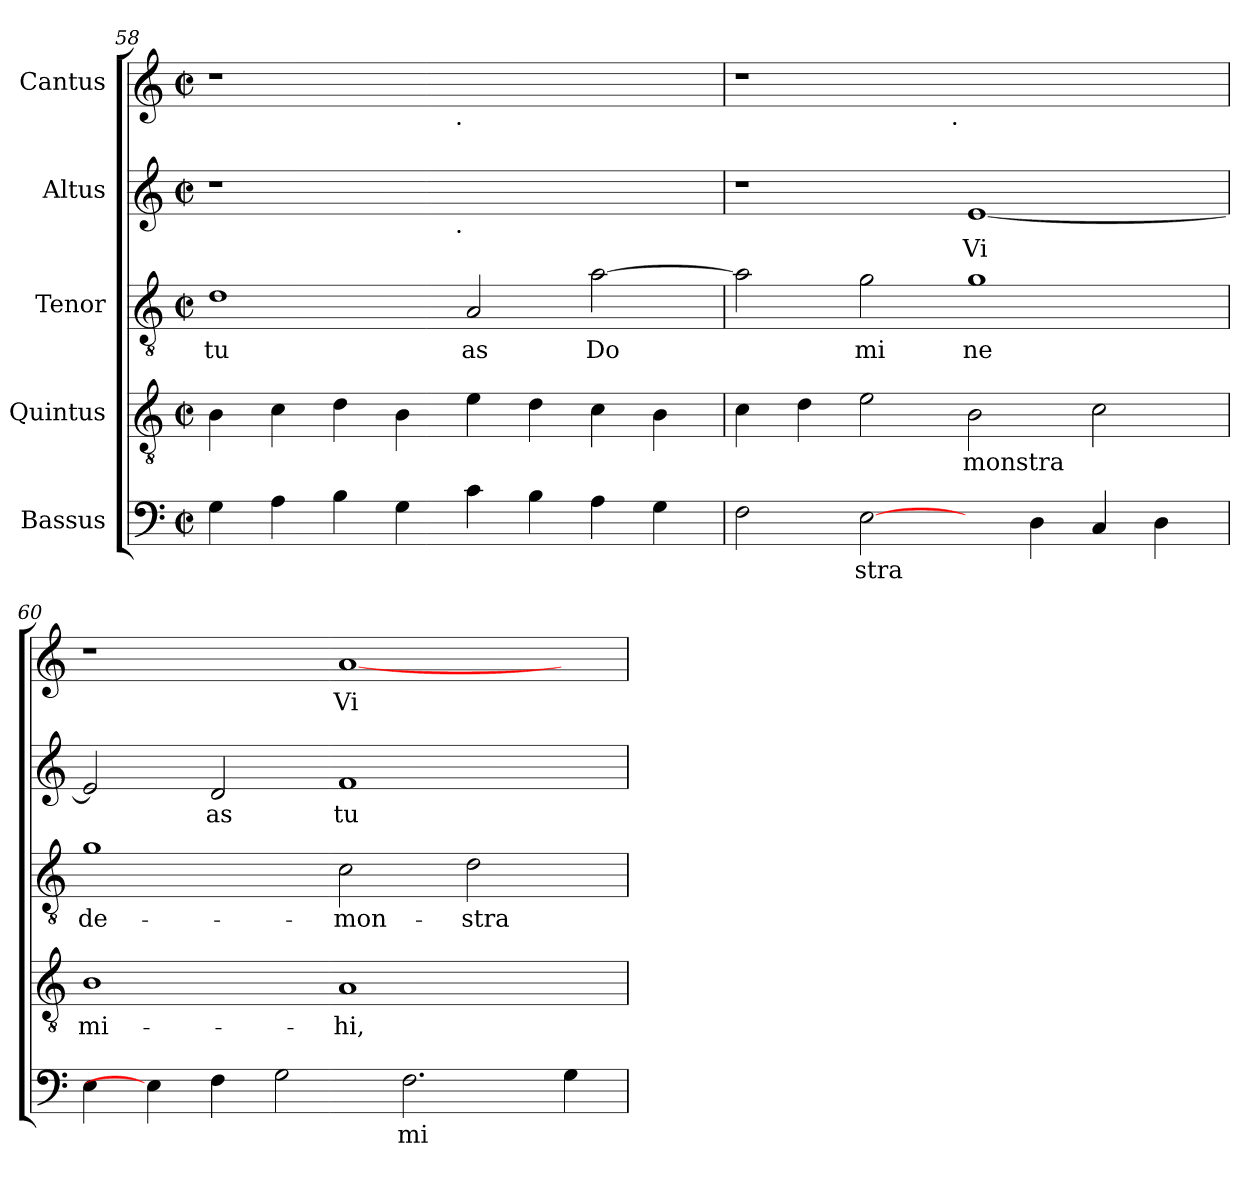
**kern	**text	**kern	**text	**kern	**text	**kern	**text	**kern	**text
*part5	*part5	*part4	*part4	*part3	*part3	*part2	*part2	*part1	*part1
*staff5	*staff5	*staff4	*staff4	*staff3	*staff3	*staff2	*staff2	*staff1	*staff1
*I"Bassus	*	*I"Quintus	*	*I"Tenor	*	*I"Altus	*	*I"Cantus	*
*clefF4	*	*clefGv2	*	*clefGv2	*	*clefG2	*	*clefG2	*
*k[]	*	*k[]	*	*k[]	*	*k[]	*	*k[]	*
*C:	*	*C:	*	*C:	*	*C:	*	*C:	*
*M2/2	*	*M2/2	*	*M2/2	*	*M2/2	*	*M2/2	*
*met(c|)	*	*met(c|)	*	*met(c|)	*	*met(c|)	*	*met(c|)	*
=58	=58	=58	=58	=58	=58	=58	=58	=58	=58
!	!LO:LY:b:cj	!	!LO:LY:b:cj	!	!LO:LY:b:cj	!	!	!	!
*	*	*	*	*	*	*^	*	*^	*
4G\	.	4B\	--	1d	tu	1r	2ryy	.	1r	2ryy	.
!	!LO:LY:b:cj	!	!LO:LY:b:cj	!	!	!	!	!	!	!	!
4A\	.	4c\	--	.	.	.	.	.	.	.	.
!	!LO:LY:b:cj	!	!LO:LY:b:cj	!	!	!	!	!	!	!	!
4B\	.	4d\	--	.	.	.	4ryy	.	.	4ryy	.
!	!LO:LY:b:cj	!	!LO:LY:b:cj	!	!	!	!	!	!	!	!
4G\	.	4B\	--	.	.	.	8...ryy	.	.	8...ryy	.
!	!	!	!	!	!	!	!	!	!	!LO:TX:b:t=.	!
!	!	!	!	!	!	!	!LO:TX:b:t=.	!	!	!	!
.	.	.	.	.	.	.	1ryy	.	.	1ryy	.
!	!LO:LY:b:cj	!	!LO:LY:b:cj	!	!LO:LY:b:cj	!	!	!	!	!	!
4c\	.	4e\	--	2A/	as	1ryy	.	.	1ryy	.	.
!	!LO:LY:b:cj	!	!LO:LY:b:cj	!	!	!	!	!	!	!	!
4B\	.	4d\	--	.	.	.	.	.	.	.	.
!	!LO:LY:b:cj	!	!LO:LY:b:cj	!	!LO:LY:b:cj	!	!	!	!	!	!
4A\	.	4c\	--	[>2a\	Do	.	.	.	.	.	.
!	!LO:LY:b:cj	!	!LO:LY:b:cj	!	!	!	!	!	!	!	!
4G\	.	4B\	--	.	.	.	.	.	.	.	.
.	.	.	.	.	.	.	64ryy	.	.	64ryy	.
=59	=59	=59	=59	=59	=59	=59	=59	=59	=59	=59	=59
!	!LO:LY:b:cj	!	!LO:LY:b:cj	!	!LO:LY:b:cj	!	!	!	!	!	!
*	*	*	*	*	*	*v	*v	*	*	*	*
2F\	.	4c\	--	2a\]	.	1r	.	1r	2ryy	.
!	!	!	!LO:LY:b:cj	!	!	!	!	!	!	!
.	.	4d\	--	.	.	.	.	.	.	.
!	!LO:LY:b:cj	!	!LO:LY:b:cj	!	!LO:LY:b:cj	!	!	!	!	!
[2E\	stra	2e\	--	2g\	mi	.	.	.	4...ryy	.
!	!	!	!	!	!	!	!	!	!LO:TX:b:t=.	!
.	.	.	.	.	.	.	.	.	1ryy	.
!	!	!	!LO:LY:b:cj	!	!LO:LY:b:cj	!	!LO:LY:b:cj	!	!	!
4ryy	.	2B\	-monstra	1g	ne	[<1e	Vi	1ryy	.	.
!	!LO:LY:b:cj	!	!	!	!	!	!	!	!	!
4D\	.	.	.	.	.	.	.	.	.	.
!	!LO:LY:b:cj	!	!LO:LY:b:cj	!	!	!	!	!	!	!
4C/	.	2c\	.	.	.	.	.	.	.	.
!	!LO:LY:b:cj	!	!	!	!	!	!	!	!	!
4D\	.	.	.	.	.	.	.	.	.	.
.	.	.	.	.	.	.	.	.	32ryy	.
!!LO:PB:g=z
=60	=60	=60	=60	=60	=60	=60	=60	=60	=60	=60
!	!LO:LY:b:cj	!	!LO:LY:b:cj	!	!LO:LY:b:cj	!	!LO:LY:b:cj	!	!	!
*	*	*	*	*	*	*	*	*v	*v	*
4E\	.	1B	mi-	1g	de-	2e/]	.	1r	.
4E\]	.	.	.	.	.	.	.	.	.
!	!LO:LY:b:cj	!	!	!	!	!	!LO:LY:b:cj	!	!
4F\	.	.	.	.	.	2d/	as	.	.
!	!LO:LY:b:cj	!	!	!	!	!	!	!	!
2G\	.	.	.	.	.	.	.	.	.
!	!	!	!LO:LY:b:cj	!	!LO:LY:b:cj	!	!LO:LY:b:cj	!	!LO:LY:b:cj
.	.	1A	-hi,	2c\	-mon-	1f	tu	[<1a	Vi
!	!LO:LY:b:cj	!	!	!	!	!	!	!	!
2.F\	mi	.	.	.	.	.	.	.	.
!	!	!	!	!	!LO:LY:b:cj	!	!	!	!
.	.	.	.	2d\	-stra	.	.	.	.
!	!LO:LY:b:cj	!	!	!	!	!	!	!	!
4G\	.	4ryy	.	4ryy	.	4ryy	.	4ryy	.
=	=	=	=	=	=	=	=	=	=
*-	*-	*-	*-	*-	*-	*-	*-	*-	*-
